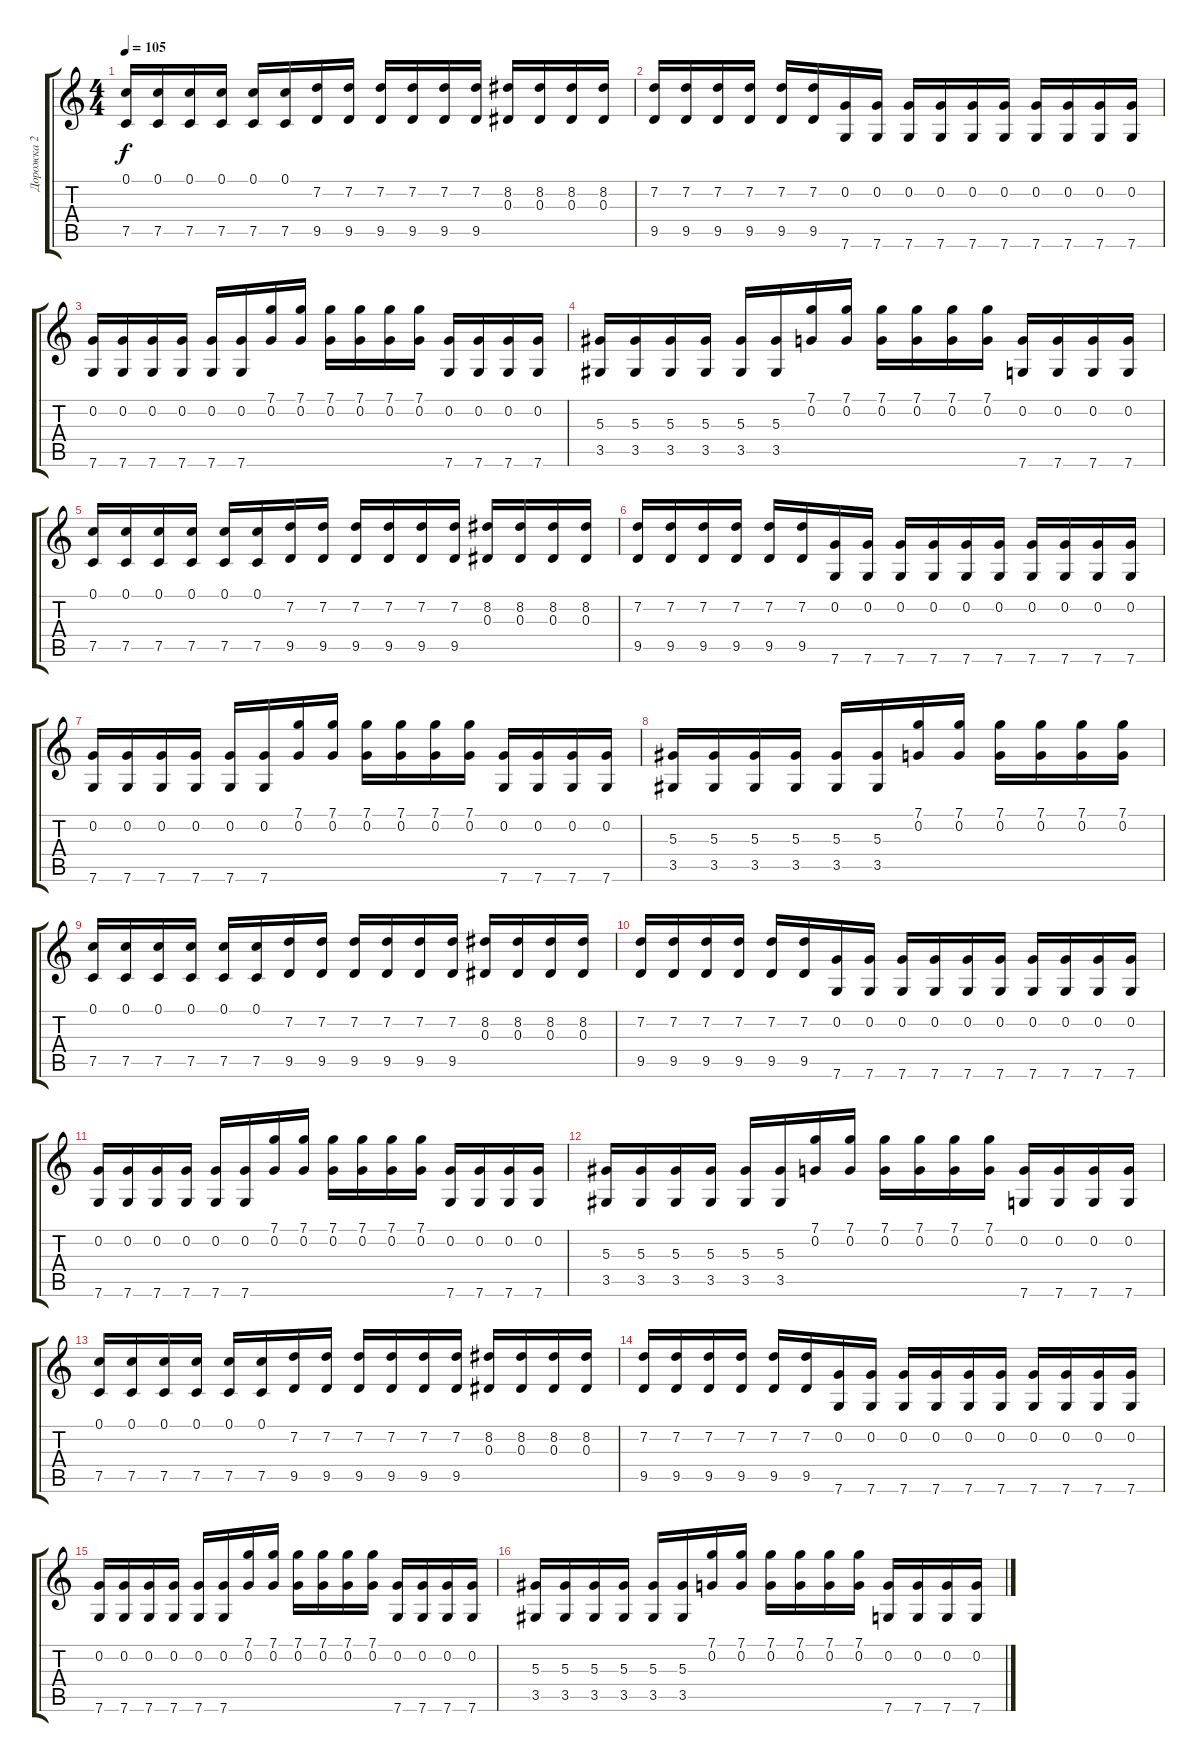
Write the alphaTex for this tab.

\track ("Дорожка 2" "Дорожка 2") {instrument overdrivenguitar}
\staff {score tabs}
\tuning (C4 G3 Eb3 Bb2 F2 C2) {hide}
\ts (4 4)
\tempo 105
\clef g2
\ks c
(0.1 7.5).16{dy f} (0.1 7.5).16 (0.1 7.5).16 (0.1 7.5).16 (0.1 7.5).16 (0.1 7.5).16 (7.2 9.5).16 (7.2 9.5).16 (7.2 9.5).16 (7.2 9.5).16 (7.2 9.5).16 (7.2 9.5).16 (8.2 0.3).16 (8.2 0.3).16 (8.2 0.3).16 (8.2 0.3).16 |
(7.2 9.5).16 (7.2 9.5).16 (7.2 9.5).16 (7.2 9.5).16 (7.2 9.5).16 (7.2 9.5).16 (0.2 7.6).16 (0.2 7.6).16 (0.2 7.6).16 (0.2 7.6).16 (0.2 7.6).16 (0.2 7.6).16 (0.2 7.6).16 (0.2 7.6).16 (0.2 7.6).16 (0.2 7.6).16 |
(0.2 7.6).16 (0.2 7.6).16 (0.2 7.6).16 (0.2 7.6).16 (0.2 7.6).16 (0.2 7.6).16 (7.1 0.2).16 (7.1 0.2).16 (7.1 0.2).16 (7.1 0.2).16 (7.1 0.2).16 (7.1 0.2).16 (0.2 7.6).16 (0.2 7.6).16 (0.2 7.6).16 (0.2 7.6).16 |
(5.3 3.5).16 (5.3 3.5).16 (5.3 3.5).16 (5.3 3.5).16 (5.3 3.5).16 (5.3 3.5).16 (7.1 0.2).16 (7.1 0.2).16 (7.1 0.2).16 (7.1 0.2).16 (7.1 0.2).16 (7.1 0.2).16 (0.2 7.6).16 (0.2 7.6).16 (0.2 7.6).16 (0.2 7.6).16 |
(0.1 7.5).16 (0.1 7.5).16 (0.1 7.5).16 (0.1 7.5).16 (0.1 7.5).16 (0.1 7.5).16 (7.2 9.5).16 (7.2 9.5).16 (7.2 9.5).16 (7.2 9.5).16 (7.2 9.5).16 (7.2 9.5).16 (8.2 0.3).16 (8.2 0.3).16 (8.2 0.3).16 (8.2 0.3).16 |
(7.2 9.5).16 (7.2 9.5).16 (7.2 9.5).16 (7.2 9.5).16 (7.2 9.5).16 (7.2 9.5).16 (0.2 7.6).16 (0.2 7.6).16 (0.2 7.6).16 (0.2 7.6).16 (0.2 7.6).16 (0.2 7.6).16 (0.2 7.6).16 (0.2 7.6).16 (0.2 7.6).16 (0.2 7.6).16 |
(0.2 7.6).16 (0.2 7.6).16 (0.2 7.6).16 (0.2 7.6).16 (0.2 7.6).16 (0.2 7.6).16 (7.1 0.2).16 (7.1 0.2).16 (7.1 0.2).16 (7.1 0.2).16 (7.1 0.2).16 (7.1 0.2).16 (0.2 7.6).16 (0.2 7.6).16 (0.2 7.6).16 (0.2 7.6).16 |
(5.3 3.5).16 (5.3 3.5).16 (5.3 3.5).16 (5.3 3.5).16 (5.3 3.5).16 (5.3 3.5).16 (7.1 0.2).16 (7.1 0.2).16 (7.1 0.2).16 (7.1 0.2).16 (7.1 0.2).16 (7.1 0.2).16 |
(0.1 7.5).16 (0.1 7.5).16 (0.1 7.5).16 (0.1 7.5).16 (0.1 7.5).16 (0.1 7.5).16 (7.2 9.5).16 (7.2 9.5).16 (7.2 9.5).16 (7.2 9.5).16 (7.2 9.5).16 (7.2 9.5).16 (8.2 0.3).16 (8.2 0.3).16 (8.2 0.3).16 (8.2 0.3).16 |
(7.2 9.5).16 (7.2 9.5).16 (7.2 9.5).16 (7.2 9.5).16 (7.2 9.5).16 (7.2 9.5).16 (0.2 7.6).16 (0.2 7.6).16 (0.2 7.6).16 (0.2 7.6).16 (0.2 7.6).16 (0.2 7.6).16 (0.2 7.6).16 (0.2 7.6).16 (0.2 7.6).16 (0.2 7.6).16 |
(0.2 7.6).16 (0.2 7.6).16 (0.2 7.6).16 (0.2 7.6).16 (0.2 7.6).16 (0.2 7.6).16 (7.1 0.2).16 (7.1 0.2).16 (7.1 0.2).16 (7.1 0.2).16 (7.1 0.2).16 (7.1 0.2).16 (0.2 7.6).16 (0.2 7.6).16 (0.2 7.6).16 (0.2 7.6).16 |
(5.3 3.5).16 (5.3 3.5).16 (5.3 3.5).16 (5.3 3.5).16 (5.3 3.5).16 (5.3 3.5).16 (7.1 0.2).16 (7.1 0.2).16 (7.1 0.2).16 (7.1 0.2).16 (7.1 0.2).16 (7.1 0.2).16 (0.2 7.6).16 (0.2 7.6).16 (0.2 7.6).16 (0.2 7.6).16 |
(0.1 7.5).16 (0.1 7.5).16 (0.1 7.5).16 (0.1 7.5).16 (0.1 7.5).16 (0.1 7.5).16 (7.2 9.5).16 (7.2 9.5).16 (7.2 9.5).16 (7.2 9.5).16 (7.2 9.5).16 (7.2 9.5).16 (8.2 0.3).16 (8.2 0.3).16 (8.2 0.3).16 (8.2 0.3).16 |
(7.2 9.5).16 (7.2 9.5).16 (7.2 9.5).16 (7.2 9.5).16 (7.2 9.5).16 (7.2 9.5).16 (0.2 7.6).16 (0.2 7.6).16 (0.2 7.6).16 (0.2 7.6).16 (0.2 7.6).16 (0.2 7.6).16 (0.2 7.6).16 (0.2 7.6).16 (0.2 7.6).16 (0.2 7.6).16 |
(0.2 7.6).16 (0.2 7.6).16 (0.2 7.6).16 (0.2 7.6).16 (0.2 7.6).16 (0.2 7.6).16 (7.1 0.2).16 (7.1 0.2).16 (7.1 0.2).16 (7.1 0.2).16 (7.1 0.2).16 (7.1 0.2).16 (0.2 7.6).16 (0.2 7.6).16 (0.2 7.6).16 (0.2 7.6).16 |
(5.3 3.5).16 (5.3 3.5).16 (5.3 3.5).16 (5.3 3.5).16 (5.3 3.5).16 (5.3 3.5).16 (7.1 0.2).16 (7.1 0.2).16 (7.1 0.2).16 (7.1 0.2).16 (7.1 0.2).16 (7.1 0.2).16 (0.2 7.6).16 (0.2 7.6).16 (0.2 7.6).16 (0.2 7.6).16
